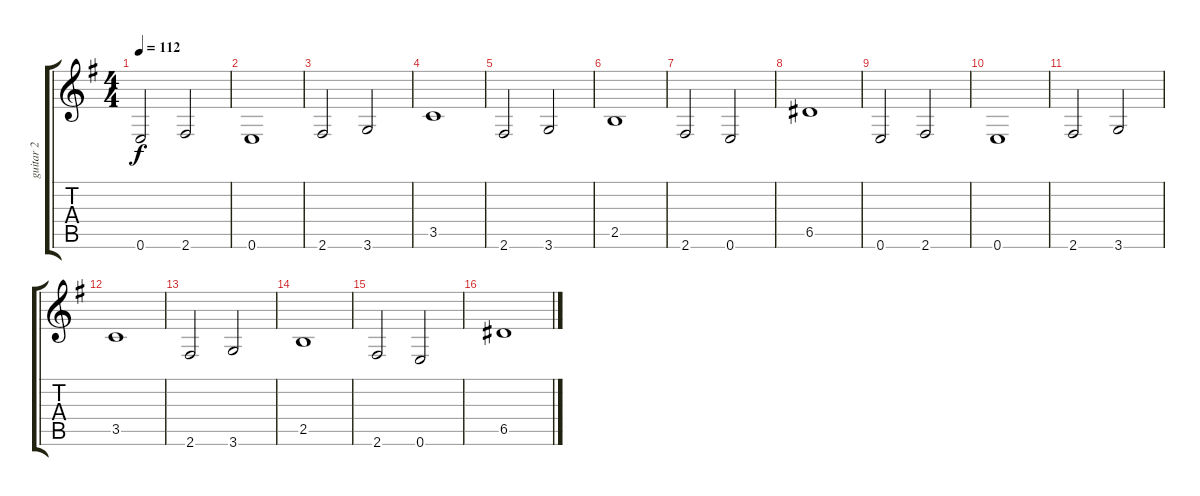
\track ("guitar 2" "guitar 2") {instrument distortionguitar}
\staff {score tabs}
\tuning (E4 B3 G3 D3 A2 E2) {hide}
\ts (4 4)
\tempo 112
\clef g2
\ks g
0.6.2{dy f} 2.6.2 |
0.6.1 |
2.6.2 3.6.2 |
3.5.1 |
2.6.2 3.6.2 |
2.5.1 |
2.6.2 0.6.2 |
6.5.1 |
0.6.2 2.6.2 |
0.6.1 |
2.6.2 3.6.2 |
3.5.1 |
2.6.2 3.6.2 |
2.5.1 |
2.6.2 0.6.2 |
6.5.1
